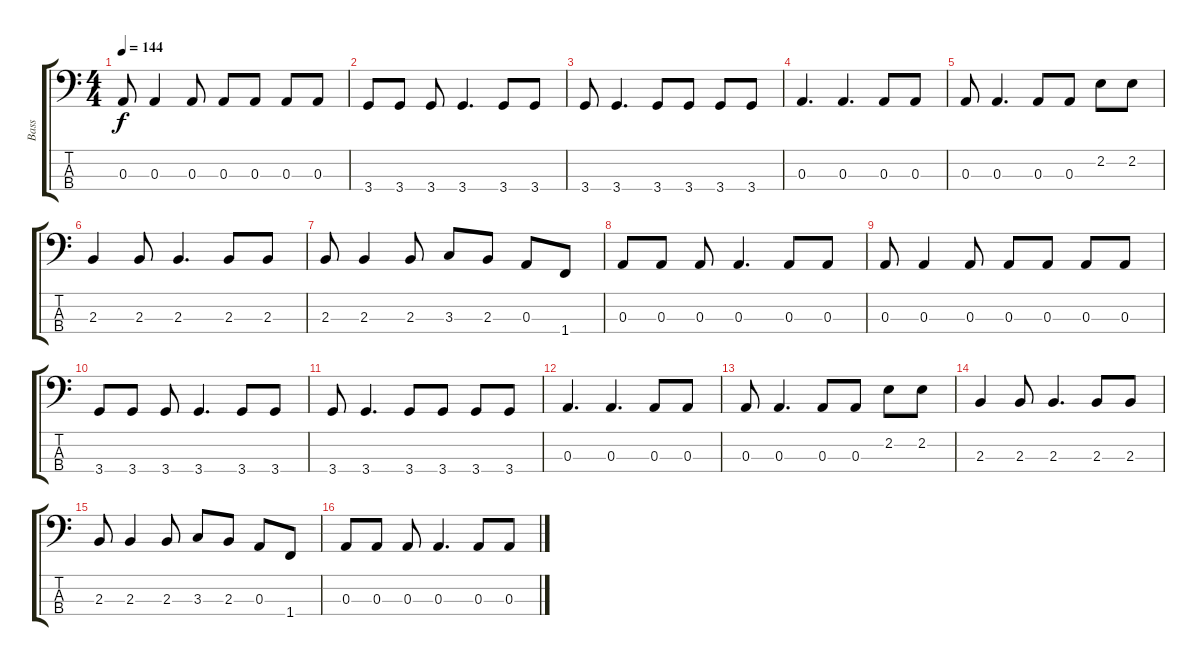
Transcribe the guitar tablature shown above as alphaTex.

\track ("Bass" "Bass") {instrument fretlessbass}
\staff {score tabs}
\tuning (G2 D2 A1 E1) {hide}
\ts (4 4)
\tempo 144
\clef f4
\ks c
0.3.8{dy f} 0.3.4 0.3.8 0.3.8 0.3.8 0.3.8 0.3.8 |
3.4.8 3.4.8 3.4.8 3.4.4{d} 3.4.8 3.4.8 |
3.4.8 3.4.4{d} 3.4.8 3.4.8 3.4.8 3.4.8 |
0.3.4{d} 0.3.4{d} 0.3.8 0.3.8 |
0.3.8 0.3.4{d} 0.3.8 0.3.8 2.2.8 2.2.8 |
2.3.4 2.3.8 2.3.4{d} 2.3.8 2.3.8 |
2.3.8 2.3.4 2.3.8 3.3.8 2.3.8 0.3.8 1.4.8 |
0.3.8 0.3.8 0.3.8 0.3.4{d} 0.3.8 0.3.8 |
0.3.8 0.3.4 0.3.8 0.3.8 0.3.8 0.3.8 0.3.8 |
3.4.8 3.4.8 3.4.8 3.4.4{d} 3.4.8 3.4.8 |
3.4.8 3.4.4{d} 3.4.8 3.4.8 3.4.8 3.4.8 |
0.3.4{d} 0.3.4{d} 0.3.8 0.3.8 |
0.3.8 0.3.4{d} 0.3.8 0.3.8 2.2.8 2.2.8 |
2.3.4 2.3.8 2.3.4{d} 2.3.8 2.3.8 |
2.3.8 2.3.4 2.3.8 3.3.8 2.3.8 0.3.8 1.4.8 |
0.3.8 0.3.8 0.3.8 0.3.4{d} 0.3.8 0.3.8
